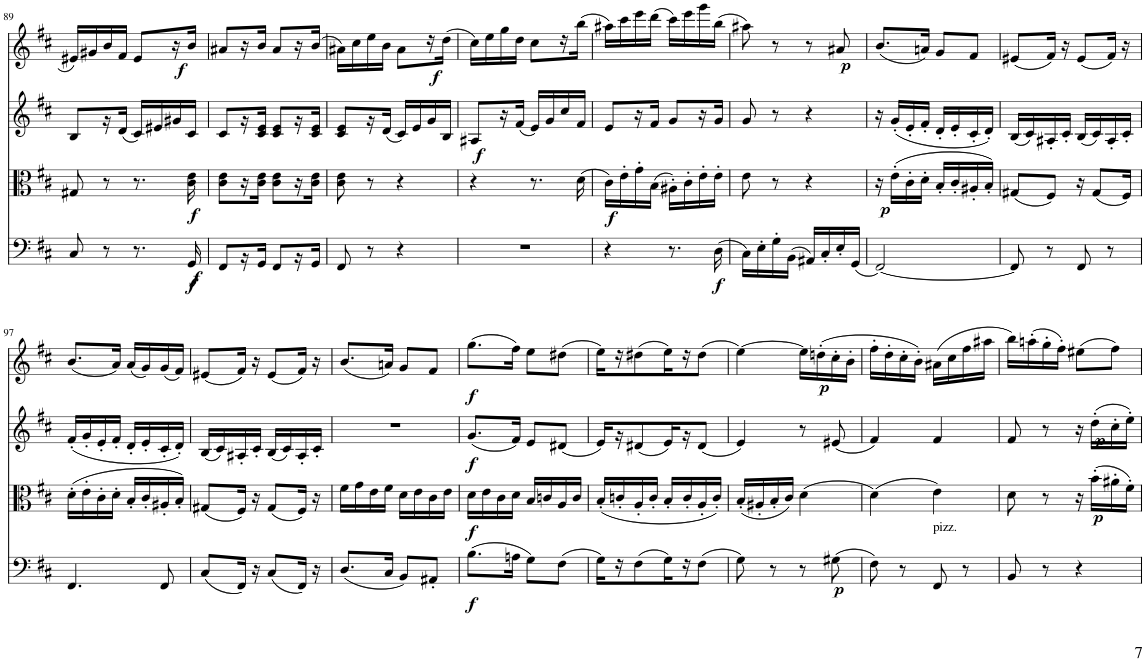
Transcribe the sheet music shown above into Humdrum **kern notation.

**kern	**dynam	**kern	**dynam	**kern	**dynam	**kern	**dynam
*part4	*part4	*part3	*part3	*part2	*part2	*part1	*part1
*staff4	*staff4	*staff3	*staff3	*staff2	*staff2	*staff1	*staff1
*I"Piano	*	*I"Piano	*	*I"Piano	*	*I"Piano	*
*I'Pno	*	*I'Pno	*	*I'Pno	*	*I'Pno	*
!!LO:PB:g=z
*clefF4	*	*clefC3	*	*clefG2	*	*clefG2	*
*k[f#c#]	*	*k[f#c#]	*	*k[f#c#]	*	*k[f#c#]	*
*M2/4	*	*M2/4	*	*M2/4	*	*M2/4	*
=89	=89	=89	=89	=89	=89	=89	=89
8C#/	.	8G#X/	.	8B/L	.	16e#X/LL	.
.	.	.	.	.	.	16g#X/	.
8r	.	8r	.	16r	.	16b/	.
.	.	.	.	(16d/JJ	.	16f#/JJ	.
8.r	.	8.r	.	16c#/LL)	.	8e#/L	.
.	.	.	.	16e#X/	.	.	.
!	!	!	!	!	!	!	!LO:DY:b
.	.	.	.	16g#X/	.	16r	f
!	!LO:DY:b	!	!	!	!	!	!
!	!LO:DY:n=1:b	!	!LO:DY:b	!	!	!	!
16GG/	f f	16c#\ 16e\	f	16c#/JJ	.	16b/JJ	.
=90	=90	=90	=90	=90	=90	=90	=90
8FF#/L	.	8c#\ 8e\L	.	8c#/L	.	8a#X/L	.
16r	.	16r	.	16r	.	16r	.
16GG/JJ	.	16c#\ 16e\JJ	.	16c#/ 16e/JJ	.	16b/JJ	.
8FF#/L	.	8c#\ 8e\L	.	8c#/ 8e/L	.	8a#/L	.
16r	.	16r	.	16r	.	16r	.
16GG/JJ	.	16c#\ 16e\JJ	.	16c#/ 16e/JJ	.	(16b/JJ	.
=91	=91	=91	=91	=91	=91	=91	=91
8FF#/	.	8c#\ 8e\	.	8c#/ 8e/L	.	16a#X\LL)	.
.	.	.	.	.	.	16cc#\	.
8r	.	8r	.	16r	.	16ee\	.
.	.	.	.	(16d/JJ	.	16b\JJ	.
4r	.	4r	.	16c#/LL)	.	8a#\L	.
.	.	.	.	16e/	.	.	.
!	!	!	!	!	!	!	!LO:DY:b
.	.	.	.	16g/	.	16r	f
.	.	.	.	16B/JJ	.	(16dd\JJ	.
=92	=92	=92	=92	=92	=92	=92	=92
!	!	!	!	!	!LO:DY:b	!	!
2r	.	4r	.	8A#X/L	f	16cc#\LL)	.
.	.	.	.	.	.	16ee\	.
.	.	.	.	16r	.	16gg\	.
.	.	.	.	(16f#/JJ	.	16dd\JJ	.
.	.	8.r	.	16e/LL)	.	8cc#\L	.
.	.	.	.	16g/	.	.	.
.	.	.	.	16cc#/	.	16r	.
.	.	(16d\	.	16f#/JJ	.	(16bb\JJ	.
=93	=93	=93	=93	=93	=93	=93	=93
!	!	!	!LO:DY:b	!	!	!	!
4r	.	16c#\LL)	f	8e/L	.	16aa#X\LL)	.
.	.	16e'\	.	.	.	16ccc#\	.
.	.	16g'\	.	16r	.	16eee\	.
.	.	(16B\JJ	.	16f#/JJ	.	(16ddd\JJ	.
8.r	.	16A#X'\LL)	.	8g/L	.	16ccc#\LL)	.
.	.	16c#'\	.	.	.	16eee\	.
.	.	16e'\	.	16r	.	16ggg\	.
!	!LO:DY:b	!	!	!	!	!	!
(16D\	f	16e'\JJ	.	16g/JJ	.	(16bb\JJ	.
=94	=94	=94	=94	=94	=94	=94	=94
16C#\LL)	.	8e\	.	8g/	.	8aa#X\)	.
16E'\	.	.	.	.	.	.	.
16G'\	.	8r	.	8r	.	8r	.
(16BB\JJ	.	.	.	.	.	.	.
16AA#X/LL)	.	4r	.	4r	.	8r	.
16C#'/	.	.	.	.	.	.	.
!	!	!	!	!	!	!	!LO:DY:b
16E'/	.	.	.	.	.	8a#X/	p
(16GG/JJ	.	.	.	.	.	.	.
=95	=95	=95	=95	=95	=95	=95	=95
!	!	!	!LO:DY:b	!	!	!	!
[2FF#/)	.	16r	p	16r	.	(8.b/L	.
.	.	(16e'\LL	.	(16g'/LL	.	.	.
.	.	16c#'\	.	16e'/	.	.	.
.	.	16d'\JJ	.	16f#'/JJ	.	16an/Jk)	.
.	.	16B'/LL	.	16d'/LL	.	8g/L	.
.	.	16c#'/	.	16e'/	.	.	.
.	.	16A#X'/	.	16c#'/	.	8f#/J	.
.	.	16B'/JJ)	.	16d'/JJ)	.	.	.
=96	=96	=96	=96	=96	=96	=96	=96
8FF#/]	.	(8G#X/L	.	(16B/LL	.	(8e#X/L	.
.	.	.	.	16c#/)	.	.	.
8r	.	8F#/J)	.	16A#X'/	.	16f#/Jk)	.
.	.	.	.	16c#'/JJ	.	16r	.
8FF#/	.	16r	.	(16B/LL	.	(8e#/L	.
.	.	(8G#/L	.	16c#/)	.	.	.
8r	.	.	.	16A#'/	.	16f#/Jk)	.
.	.	16F#/Jk)	.	16c#'/JJ	.	16r	.
!!LO:LB:g=z
=97	=97	=97	=97	=97	=97	=97	=97
4.FF#/	.	(16d'\LL	.	(16f#'/LL	.	(8.b/L	.
.	.	16e'\	.	16g'/	.	.	.
.	.	16c#'\	.	16e'/	.	.	.
.	.	16d'\JJ	.	16f#'/JJ	.	16a/Jk)	.
.	.	16B'/LL	.	16d'/LL	.	(16a/LL	.
.	.	16c#'/	.	16e'/	.	16g/)	.
8FF#/	.	16A#X'/	.	16c#'/	.	(16g/	.
.	.	16B'/JJ)	.	16d'/JJ)	.	16f#/JJ)	.
=98	=98	=98	=98	=98	=98	=98	=98
(8C#/L	.	(8G#X/L	.	(16B/LL	.	(8e#X/L	.
.	.	.	.	16c#/)	.	.	.
16FF#/Jk)	.	16F#/Jk)	.	16A#X'/	.	16f#/Jk)	.
16r	.	16r	.	16c#'/JJ	.	16r	.
(8C#/L	.	(8G#/L	.	(16B/LL	.	(8e#/L	.
.	.	.	.	16c#/)	.	.	.
16FF#/Jk)	.	16F#/Jk)	.	16A#'/	.	16f#/Jk)	.
16r	.	16r	.	16c#'/JJ	.	16r	.
=99	=99	=99	=99	=99	=99	=99	=99
(8.D/L	.	16f#\LL	.	2r	.	(8.b/L	.
.	.	16g\	.	.	.	.	.
.	.	16e\	.	.	.	.	.
16C#/Jk	.	16f#\JJ	.	.	.	16an/Jk)	.
8BB/L)	.	16d\LL	.	.	.	8g/L	.
.	.	16e\	.	.	.	.	.
8AA#X'/J	.	16c#\	.	.	.	8f#/J	.
.	.	16e\JJ	.	.	.	.	.
=100	=100	=100	=100	=100	=100	=100	=100
!	!LO:DY:b	!	!LO:DY:b	!	!LO:DY:b	!	!LO:DY:b
(8.B\L	f	16d\LL	f	(8.g/L	f	(8.gg\L	f
.	.	16e\	.	.	.	.	.
.	.	16c#\	.	.	.	.	.
16An\Jk	.	16d\JJ	.	16f#/Jk)	.	16ff#\Jk)	.
8G\L)	.	16B/LL	.	8e/L	.	8ee\L	.
.	.	16cn/	.	.	.	.	.
(8F#\J	.	16A/	.	(8d#X/J	.	(8dd#X\J	.
.	.	16c/JJ	.	.	.	.	.
=101	=101	=101	=101	=101	=101	=101	=101
16G\LL)	.	(16B'/LL	.	16e/LL)	.	16ee\LL)	.
16r	.	16cn'/	.	16r	.	16r	.
(8F#\	.	16A'/	.	(8d#X/	.	(8dd#X\	.
.	.	16c'/JJ	.	.	.	.	.
16G\L)	.	16B'/LL	.	16e/L)	.	16ee\L)	.
16r	.	16c'/	.	16r	.	16r	.
(8F#\J	.	16A'/	.	(8d#/J	.	(8dd#\J	.
.	.	16c'/JJ)	.	.	.	.	.
=102	=102	=102	=102	=102	=102	=102	=102
8G\)	.	(16B'/LL	.	4e/)	.	[4ee\)	.
.	.	16A#X'/	.	.	.	.	.
8r	.	16B'/	.	.	.	.	.
.	.	16c#/JJ)	.	.	.	.	.
8r	.	(4d\	.	8r	.	16ee\LL]	.
!	!	!	!	!	!	!	!LO:DY:b
.	.	.	.	.	.	(16ddn'\	p
!	!LO:DY:b	!	!	!	!	!	!
(8G#X\	p	.	.	(8e#X/	.	16cc#'\	.
.	.	.	.	.	.	16b'\JJ	.
=103	=103	=103	=103	=103	=103	=103	=103
8F#\)	.	(4d\)	.	4f#/)	.	16ff#'\LL	.
.	.	.	.	.	.	16dd'\	.
8r	.	.	.	.	.	16cc#'\	.
.	.	.	.	.	.	16b'\JJ)	.
!LO:TX:a:t=pizz.	!	!	!	!	!	!	!
8FF#/	.	4e\)	.	4f#/	.	(16a#X\LL	.
.	.	.	.	.	.	16cc#\	.
8r	.	.	.	.	.	16ff#\	.
.	.	.	.	.	.	16aa#X\JJ	.
=104	=104	=104	=104	=104	=104	=104	=104
8BB/	.	8d\	.	8f#/	.	16bb\LL)	.
.	.	.	.	.	.	(16aan'\	.
8r	.	8r	.	8r	.	16gg'\	.
.	.	.	.	.	.	16ff#'\JJ)	.
4r	.	16r	.	16r	.	(8ee#X\L	.
!	!	!	!LO:DY:b	!	!LO:DY:b	!	!
.	.	(16b'\LL	p	(16dd'\LL	p	.	.
.	.	16a#X'\	.	16cc#'\	.	8ff#\J)	.
.	.	16f#'\JJ)	.	16ee'\JJ)	.	.	.
=	=	=	=	=	=	=	=
*-	*-	*-	*-	*-	*-	*-	*-
